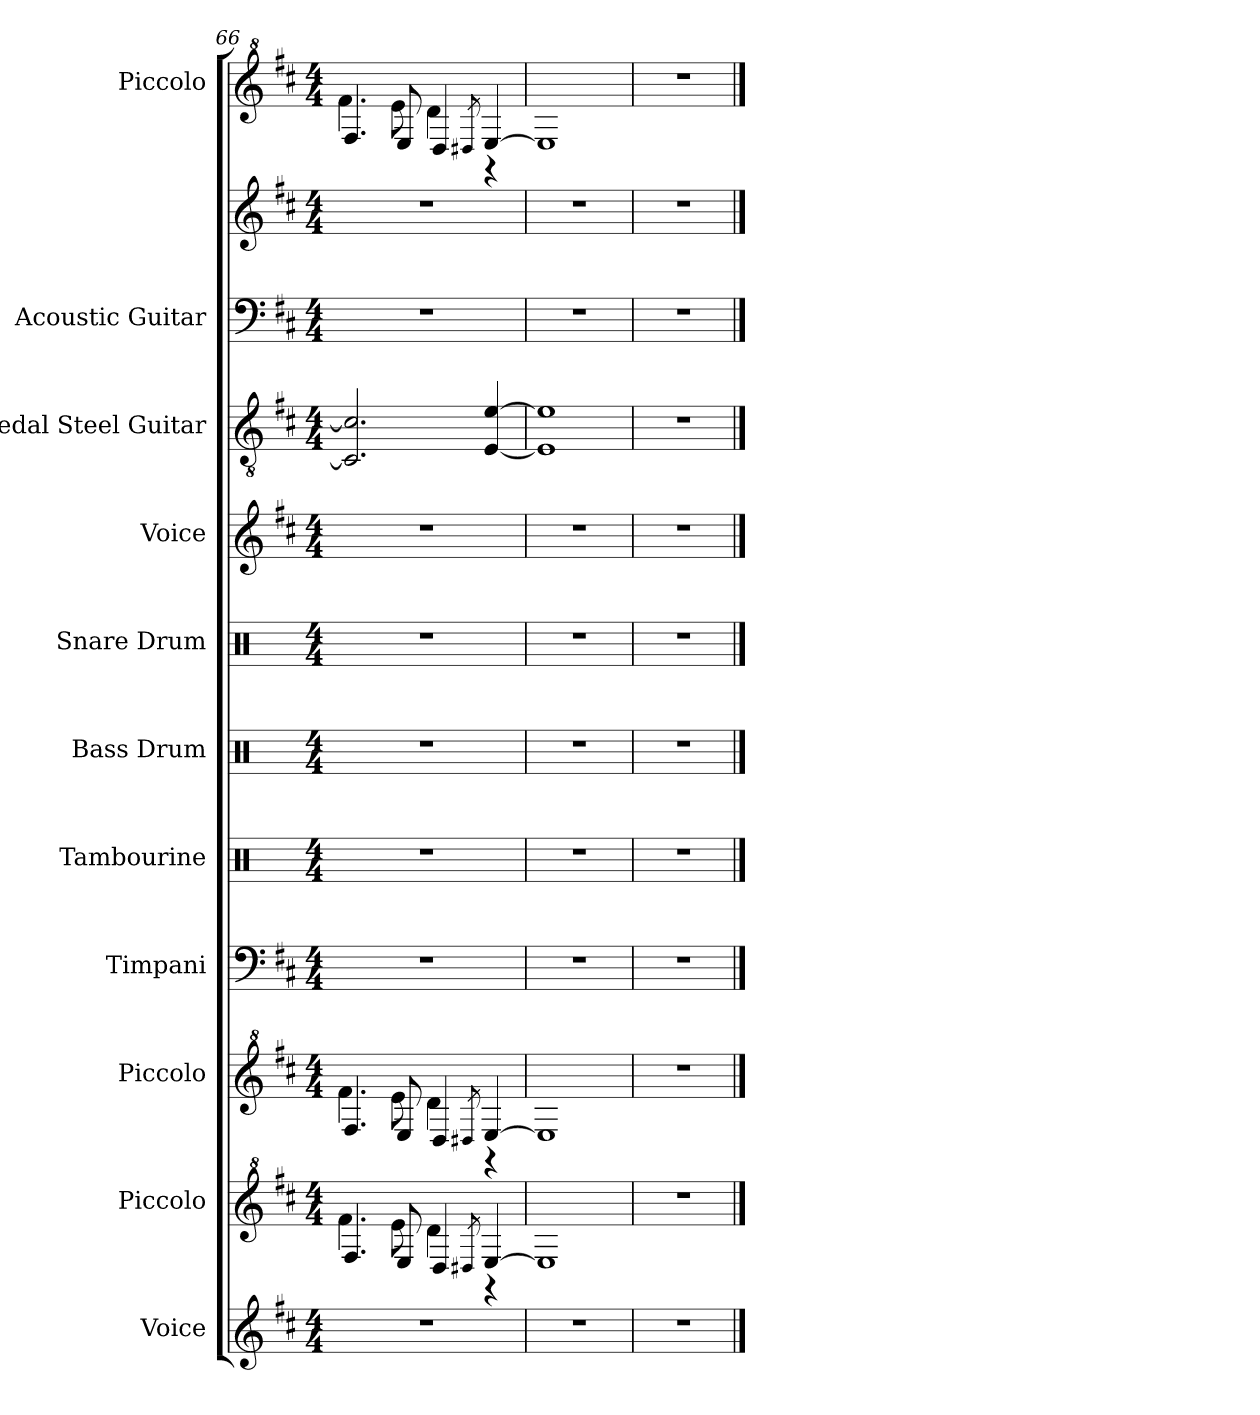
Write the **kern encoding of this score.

**kern	**kern	**kern	**kern	**kern	**kern	**kern	**kern	**kern	**kern	**kern	**kern
*part11	*part10	*part9	*part8	*part7	*part6	*part5	*part4	*part3	*part2	*part2	*part1
*staff12	*staff11	*staff10	*staff9	*staff8	*staff7	*staff6	*staff5	*staff4	*staff3	*staff2	*staff1
*I"Voice	*I"Piccolo	*I"Piccolo	*I"Timpani	*I"Tambourine	*I"Bass Drum	*I"Snare Drum	*I"Voice	*I"Pedal Steel Guitar	*I"Acoustic Guitar	*	*I"Piccolo
*I'Vo.	*I'Picc.	*I'Picc.	*I'Timp.	*I'Tamb.	*I'B. Dr.	*I'Sn. Dr.	*I'Vo.	*I'Ped. St. Guit.	*I'Guit.	*	*I'Picc.
!!LO:PB:g=z
*clefG2	*clefG^2	*clefG^2	*clefF4	*clefX	*clefX	*clefX	*clefG2	*clefGv2	*clefF4	*clefG2	*clefG^2
*	*ITrd-7c-12	*ITrd-7c-12	*	*	*	*	*	*	*	*	*ITrd-7c-12
*k[f#c#]	*k[f#c#]	*k[f#c#]	*k[f#c#]	*k[]	*k[]	*k[]	*k[f#c#]	*k[f#c#]	*k[f#c#]	*k[f#c#]	*k[f#c#]
*M4/4	*M4/4	*M4/4	*M4/4	*M4/4	*M4/4	*M4/4	*M4/4	*M4/4	*M4/4	*M4/4	*M4/4
=66	=66	=66	=66	=66	=66	=66	=66	=66	=66	=66	=66
*	*^	*^	*	*	*	*	*	*	*	*	*^
1r	4.ff#/	4.fff#\	4.ff#/	4.fff#\	1r	1r	1r	1r	1r	2.C#/] 2.c#/]	1r	1r	4.ff#/	4.fff#\
.	8ee/	8eee\	8ee/	8eee\	.	.	.	.	.	.	.	.	8ee/	8eee\
.	4dd/	4ddd\	4dd/	4ddd\	.	.	.	.	.	.	.	.	4dd/	4ddd\
.	8qdd#X/	.	8qdd#X/	.	.	.	.	.	.	.	.	.	8qdd#X/	.
.	[4ee/	4r	[4ee/	4r	.	.	.	.	.	[4E/ [4e/	.	.	[4ee/	4r
*	*v	*v	*	*	*	*	*	*	*	*	*	*	*v	*v
*	*	*v	*v	*	*	*	*	*	*	*	*	*
=67	=67	=67	=67	=67	=67	=67	=67	=67	=67	=67	=67
1r	1ee]	1ee]	1r	1r	1r	1r	1r	1E] 1e]	1r	1r	1ee]
=68	=68	=68	=68	=68	=68	=68	=68	=68	=68	=68	=68
1r	1r	1r	1r	1r	1r	1r	1r	1r	1r	1r	1r
==	==	==	==	==	==	==	==	==	==	==	==
*-	*-	*-	*-	*-	*-	*-	*-	*-	*-	*-	*-
